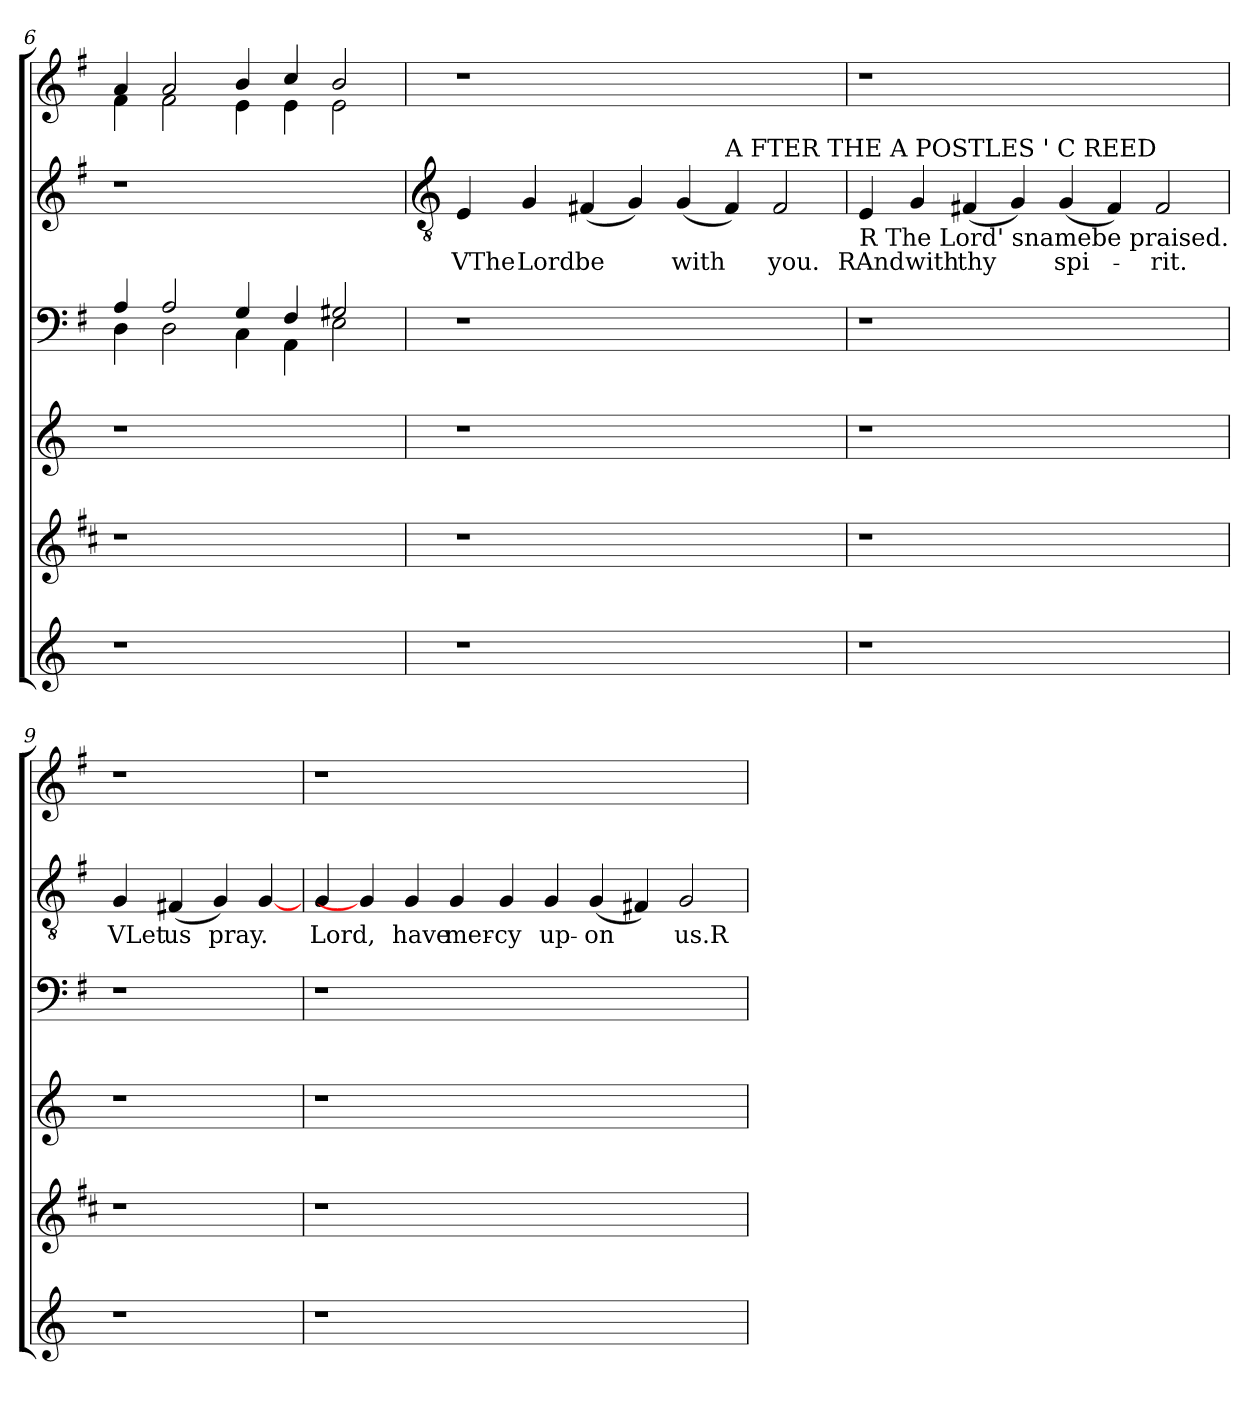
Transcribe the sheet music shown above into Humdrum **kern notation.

**kern	**kern	**kern	**kern	**kern	**text	**kern
*part6	*part5	*part4	*part3	*part2	*part2	*part1
*staff6	*staff5	*staff4	*staff3	*staff2	*staff2	*staff1
!!LO:LB:g=z
*clefG2	*clefG2	*clefG2	*clefF4	*clefG2	*	*clefG2
*	*ITrd1c2	*	*ITrd-2c-3	*ITrd1c2	*	*ITrd-2c-3
*k[]	*k[]	*k[]	*k[b-e-]	*k[b-]	*	*k[b-e-]
*C:	*C:	*C:	*B-:	*F:	*	*B-:
=6	=6	=6	=6	=6	=6	=6
*	*	*	*^	*	*	*^
1r	1r	1r	4c/	4F\	1r	.	4cc/	4a\
.	.	.	2c/	2F\	.	.	2cc/	2a\
.	.	.	4B-/	4E-\	.	.	4dd/	4g\
2.ryy	2.ryy	2.ryy	4A/	4C\	2.ryy	.	4ee-/	4g\
.	.	.	2Bn/	2G\	.	.	2dd/	2g\
*	*	*	*v	*v	*	*	*v	*v
!!LO:LB:g=z
=7!	=7!	=7!	=7!	=7!	=7!	=7!
*	*	*	*	*clefGv2	*	*
*	*	*	*^	*	*	*^
!	!	!	!	!	!	!LO:LY:b:rj	!	!
*	*	*	*v	*v	*	*	*v	*v
1r	1r	1r	1r	4D/	VThe	1r
!	!	!	!	!	!LO:LY:b:rj	!
.	.	.	.	4F/	Lord	.
!	!	!	!	!	!LO:LY:b:rj	!
.	.	.	.	(<4En/	be	.
.	.	.	.	4F/)	.	.
!	!	!	!	!	!LO:LY:b:rj	!
1ryy	1ryy	1ryy	1ryy	(<4F/	with	1ryy
!	!	!	!	!LO:TX:a:t=A FTER THE A POSTLES ' C REED	!	!
.	.	.	.	4E/)	.	.
!	!	!	!	!	!LO:LY:b:rj	!
.	.	.	.	2E/	you.	.
=8!	=8!	=8!	=8!	=8!	=8!	=8!
!	!	!	!	!LO:TX:b:t=R The Lord' snamebe praised.	!	!
!	!	!	!	!	!LO:LY:b:rj	!
1r	1r	1r	1r	4D/	RAnd	1r
!	!	!	!	!	!LO:LY:b:rj	!
.	.	.	.	4F/	with	.
!	!	!	!	!	!LO:LY:b:rj	!
.	.	.	.	(<4En/	thy	.
.	.	.	.	4F/)	.	.
!	!	!	!	!	!LO:LY:b:rj	!
1ryy	1ryy	1ryy	1ryy	(<4F/	spi-	1ryy
.	.	.	.	4E/)	.	.
!	!	!	!	!	!LO:LY:b:rj	!
.	.	.	.	2E/	-rit.	.
=9!	=9!	=9!	=9!	=9!	=9!	=9!
!	!	!	!	!	!LO:LY:b:rj	!
1r	1r	1r	1r	4F/	VLet	1r
!	!	!	!	!	!LO:LY:b:rj	!
.	.	.	.	(<4En/	us	.
!	!	!	!	!	!LO:LY:b:rj	!
.	.	.	.	4F/)	pray.	.
.	.	.	.	[4F/	.	.
!!LO:PB:g=z
=10	=10	=10	=10	=10	=10	=10
!	!	!	!	!	!LO:LY:b:rj	!
1r	1r	1r	1r	4F/	Lord,	1r
.	.	.	.	4F/]	.	.
!	!	!	!	!	!LO:LY:b:rj	!
.	.	.	.	4F/	have	.
!	!	!	!	!	!LO:LY:b:rj	!
.	.	.	.	4F/	mer-	.
!	!	!	!	!	!LO:LY:b:rj	!
1.ryy	1.ryy	1.ryy	1.ryy	4F/	-cy	1.ryy
!	!	!	!	!	!LO:LY:b:rj	!
.	.	.	.	4F/	up-	.
!	!	!	!	!	!LO:LY:b:rj	!
.	.	.	.	(<4F/	-on	.
.	.	.	.	4En/)	.	.
!	!	!	!	!	!LO:LY:b:rj	!
.	.	.	.	2F/	us.R	.
=!	=!	=!	=!	=!	=!	=!
*-	*-	*-	*-	*-	*-	*-
